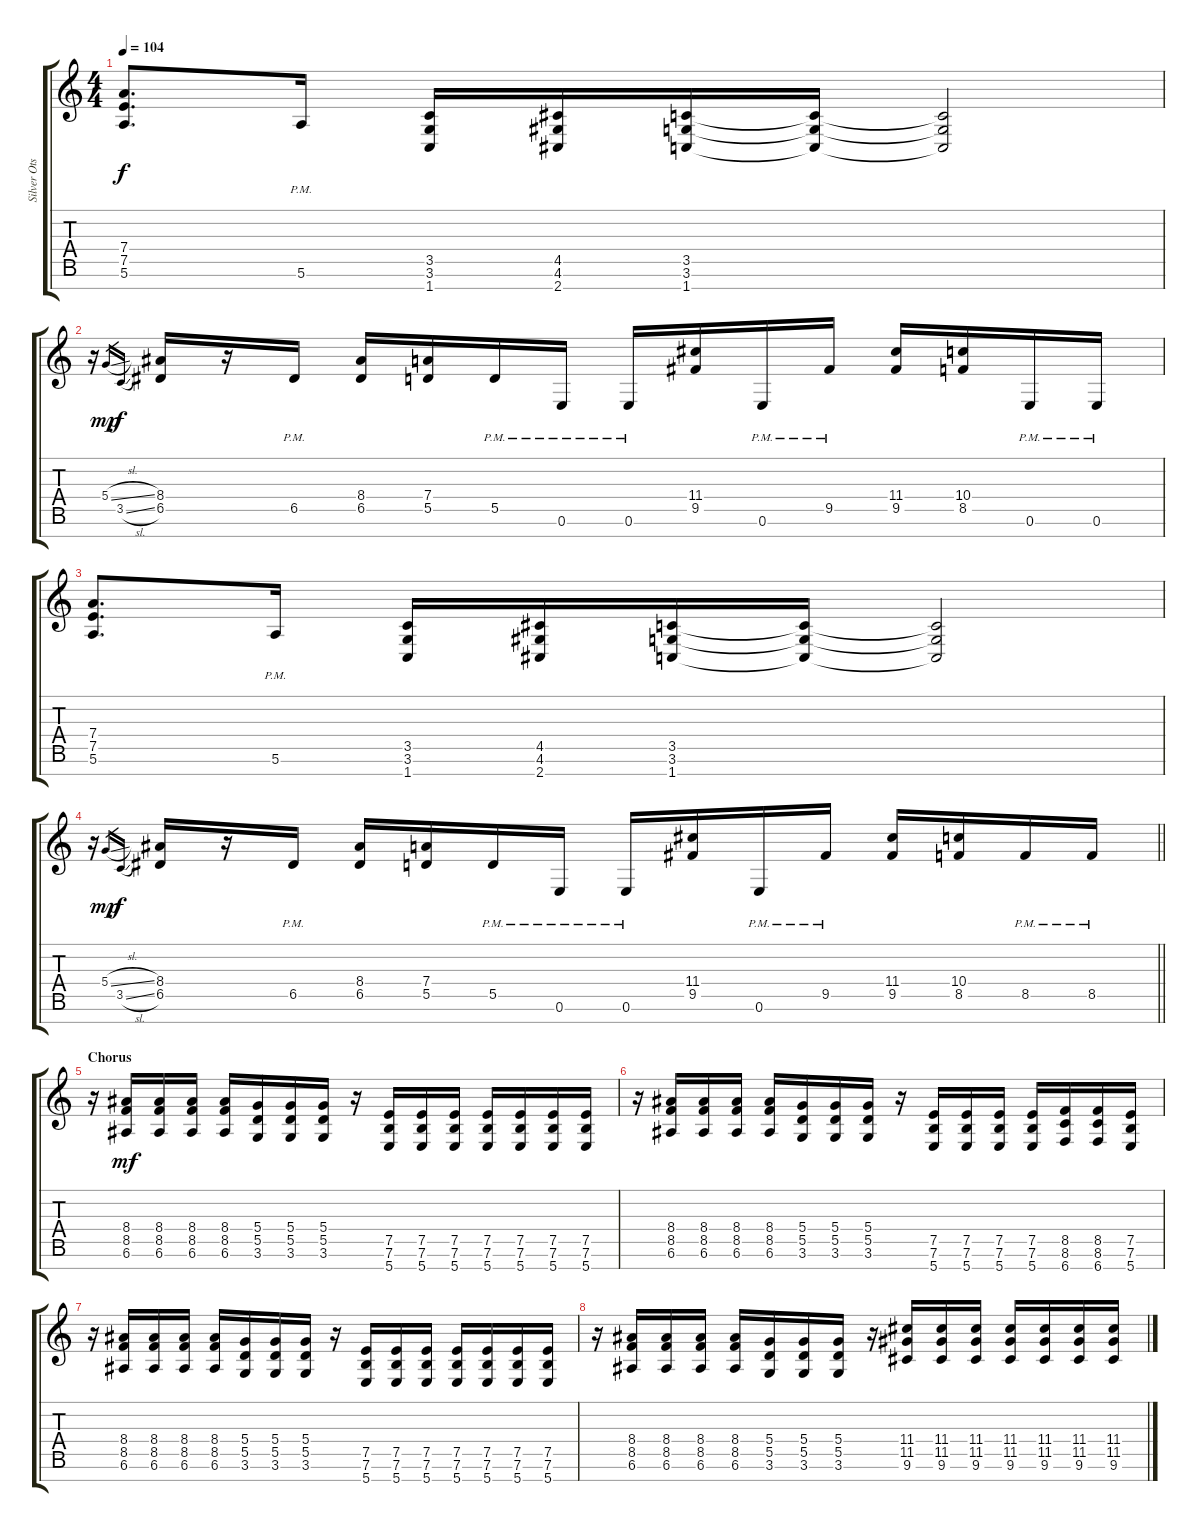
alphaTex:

\track ("Silver Ots" "Silver Ots") {instrument distortionguitar}
\staff {score tabs}
\tuning (E4 B3 G3 D3 A2 E2 B1) {hide}
\ts (4 4)
\tempo 104
\clef g2
\ks c
(7.4 7.5 5.6).8{d dy f} 5.6{pm}.16 (3.5 3.6 1.7).16 (4.5 4.6 2.7).16 (3.5 3.6 1.7).16 (3.5{t} 3.6{t} 1.7{t}).16 (3.5{t} 3.6{t} 1.7{t}).2 |
r.16 5.4{sl}.16{gr dy mp} 3.5{sl}.16{gr dy f} (8.4 6.5).16 r.16 6.5{pm}.16 (8.4 6.5).16 (7.4 5.5).16 5.5{pm}.16 0.6{pm}.16 0.6{pm}.16 (11.4 9.5).16 0.6{pm}.16 9.5{pm}.16 (11.4 9.5).16 (10.4 8.5).16 0.6{pm}.16 0.6{pm}.16 |
(7.4 7.5 5.6).8{d} 5.6{pm}.16 (3.5 3.6 1.7).16 (4.5 4.6 2.7).16 (3.5 3.6 1.7).16 (3.5{t} 3.6{t} 1.7{t}).16 (3.5{t} 3.6{t} 1.7{t}).2 |
\barLineRight lightlight
r.16 5.4{sl}.16{gr dy mp} 3.5{sl}.16{gr dy f} (8.4 6.5).16 r.16 6.5{pm}.16 (8.4 6.5).16 (7.4 5.5).16 5.5{pm}.16 0.6{pm}.16 0.6{pm}.16 (11.4 9.5).16 0.6{pm}.16 9.5{pm}.16 (11.4 9.5).16 (10.4 8.5).16 8.5{pm}.16 8.5{pm}.16 |
\section ("" "Chorus")
r.16 (8.4 8.5 6.6).16{dy mf} (8.4 8.5 6.6).16 (8.4 8.5 6.6).16 (8.4 8.5 6.6).16 (5.4 5.5 3.6).16 (5.4 5.5 3.6).16 (5.4 5.5 3.6).16 r.16 (7.5 7.6 5.7).16 (7.5 7.6 5.7).16 (7.5 7.6 5.7).16 (7.5 7.6 5.7).16 (7.5 7.6 5.7).16 (7.5 7.6 5.7).16 (7.5 7.6 5.7).16 |
r.16 (8.4 8.5 6.6).16 (8.4 8.5 6.6).16 (8.4 8.5 6.6).16 (8.4 8.5 6.6).16 (5.4 5.5 3.6).16 (5.4 5.5 3.6).16 (5.4 5.5 3.6).16 r.16 (7.5 7.6 5.7).16 (7.5 7.6 5.7).16 (7.5 7.6 5.7).16 (7.5 7.6 5.7).16 (8.5 8.6 6.7).16 (8.5 8.6 6.7).16 (7.5 7.6 5.7).16 |
r.16 (8.4 8.5 6.6).16 (8.4 8.5 6.6).16 (8.4 8.5 6.6).16 (8.4 8.5 6.6).16 (5.4 5.5 3.6).16 (5.4 5.5 3.6).16 (5.4 5.5 3.6).16 r.16 (7.5 7.6 5.7).16 (7.5 7.6 5.7).16 (7.5 7.6 5.7).16 (7.5 7.6 5.7).16 (7.5 7.6 5.7).16 (7.5 7.6 5.7).16 (7.5 7.6 5.7).16 |
r.16 (8.4 8.5 6.6).16 (8.4 8.5 6.6).16 (8.4 8.5 6.6).16 (8.4 8.5 6.6).16 (5.4 5.5 3.6).16 (5.4 5.5 3.6).16 (5.4 5.5 3.6).16 r.16 (11.4 11.5 9.6).16 (11.4 11.5 9.6).16 (11.4 11.5 9.6).16 (11.4 11.5 9.6).16 (11.4 11.5 9.6).16 (11.4 11.5 9.6).16 (11.4 11.5 9.6).16
